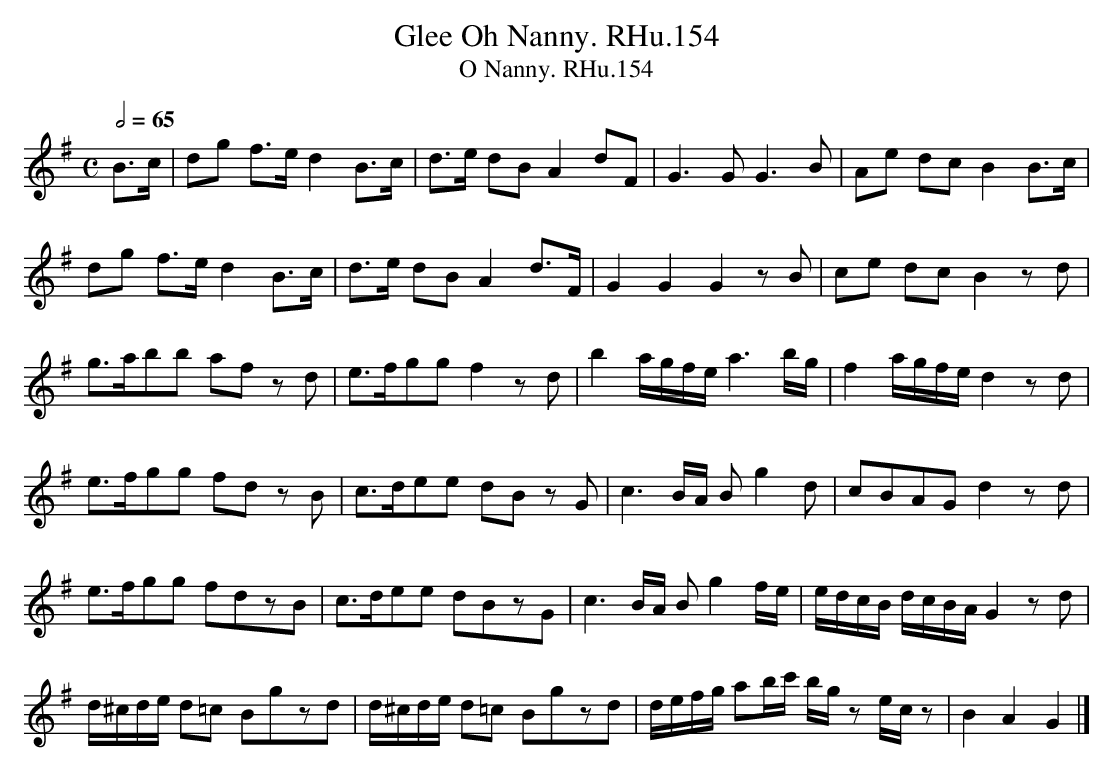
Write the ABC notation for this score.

X:1
T:Glee Oh Nanny. RHu.154
T:O Nanny. RHu.154
L:1/8
M:C
Q:1/2=65
K:G
B>c|dg f>e d2B>c|d>e dB A2dF|G3GG3B|Ae dc B2B>c|!
dg f>e d2B>c|d>e dB A2 d>F|G2G2G2 zB|ce dc B2 zd|!
g>abb af zd|e>fggf2zd|b2a/g/f/e/ a3b/g/|f2a/g/f/e/d2zd|!
e>fgg fd zB|c>dee dB zG|c3B/A/ Bg2d|cBAG d2zd|!
e>fgg fdzB|c>dee dBzG|c3B/A/ Bg2f/e/|e/d/c/B/ d/c/B/A/ G2zd|!
d/^c/d/e/ d=c Bgzd|d/^c/d/e/ d=c Bgzd|d/e/f/g/ ab/c'/ b/g/ ze/c/z|B2A2G2|]
